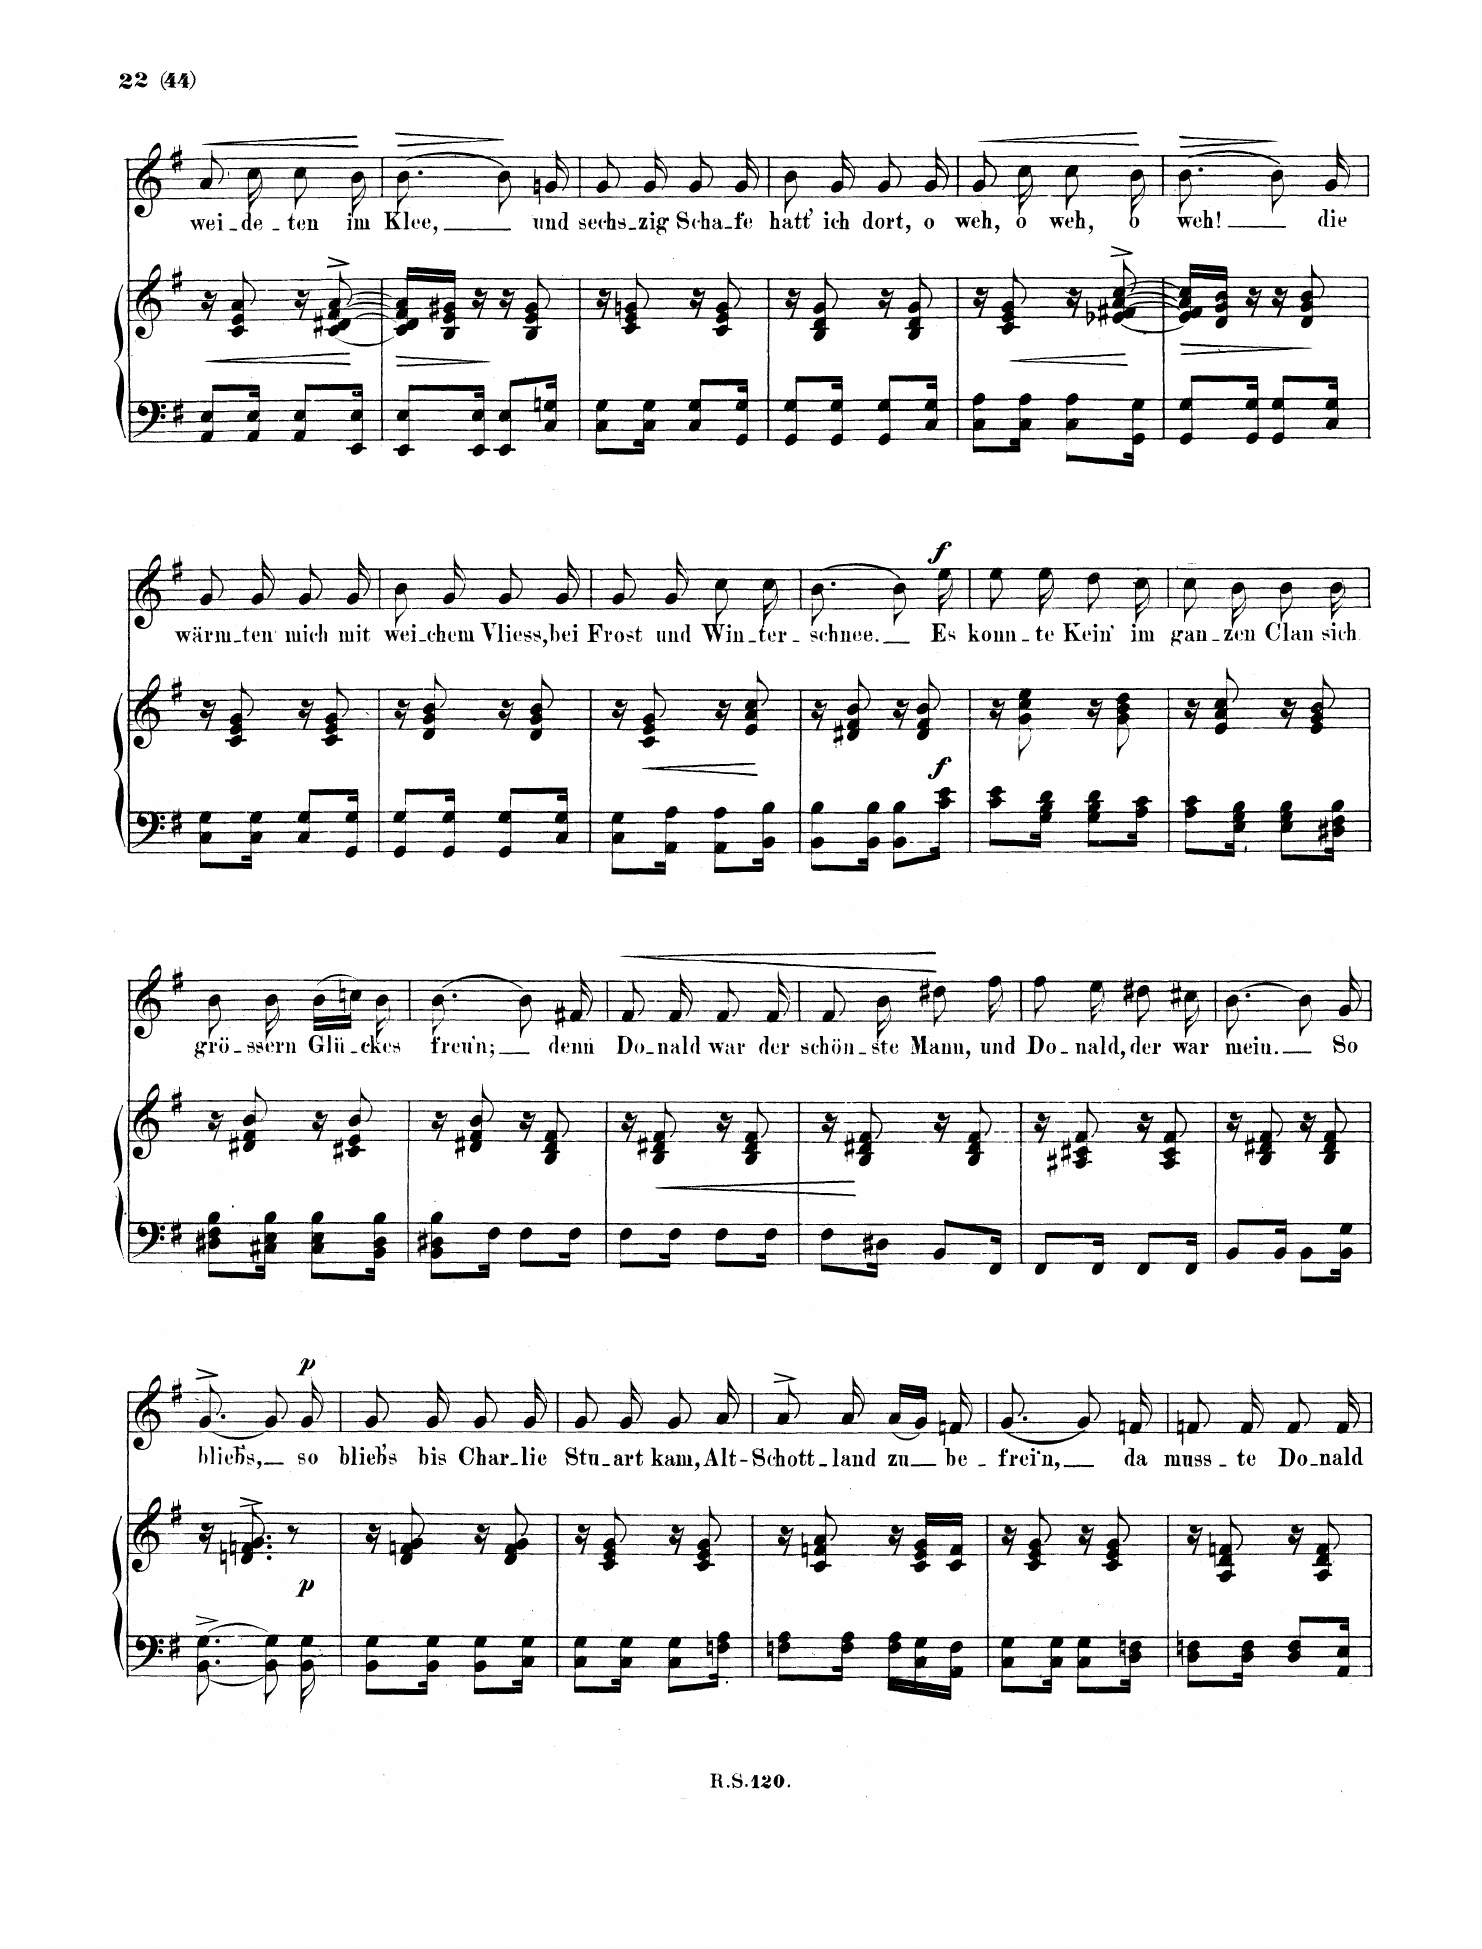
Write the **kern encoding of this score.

**kern	**kern	**dynam	**kern	**text	**dynam
*part2	*part2	*part2	*part1	*part1	*part1
*staff3	*staff2	*staff2/3	*staff1	*staff1	*staff1
*I"Piano	*	*	*I"Voice	*	*
*I'Pno	*	*	*	*	*
*clefF4	*clefG2	*	*clefG2	*	*
*k[f#]	*k[f#]	*	*k[f#]	*	*
*M6/16	*M6/16	*	*M6/16	*	*
=25	=25	=25	=25	=25	=25
!	!	!LO:HP:b	!	!	!LO:HP:b
8AA/ 8E/L	16r	<	8a/	wei-	<
.	8c/ 8e/ 8a/	.	.	.	.
16AA/ 16E/Jk	.	.	16cc\	-de-	.
8AA/ 8E/L	16r	.	8cc\	-ten	.
.	[8c/^> [8d#X/^> [>8f#/^> [8a/^>	.	.	.	.
16EE/ 16E/Jk	.	.	16b\	im	.
.	.	[	.	.	[
=26	=26	=26	=26	=26	=26
!	!	!LO:HP:b	!	!	!LO:HP:b
8EE/ 8E/L	16c/] 16d#/] 16f#/] 16a/]LL	>	[8.b\	Klee,	>
.	16B/ 16e/ 16g#X/JJ	.	.	.	.
16EE/ 16E/Jk	16r	.	.	.	.
8EE/ 8E/L	16r	]	8b\]	.	.
.	8B/ 8e/ 8g#/	.	.	.	.
16C/ 16Gn/Jk	.	.	16gn/	und	]
=27	=27	=27	=27	=27	=27
8C\ 8G\L	16r	.	8g/	sech-	.
.	8c/ 8e/ 8gn/	.	.	.	.
16C\ 16G\Jk	.	.	16g/	-zig	.
8C/ 8G/L	16r	.	8g/	Scha-	.
.	8c/ 8e/ 8g/	.	.	.	.
16GG/ 16G/Jk	.	.	16g/	-fe	.
=28	=28	=28	=28	=28	=28
8GG/ 8G/L	16r	.	8b\	hatt’	.
.	8B/ 8d/ 8g/	.	.	.	.
16GG/ 16G/Jk	.	.	16g/	ich	.
8GG/ 8G/L	16r	.	8g/	dort,	.
.	8B/ 8d/ 8g/	.	.	.	.
16C/ 16G/Jk	.	.	16g/	o	.
=29	=29	=29	=29	=29	=29
!	!	!	!	!	!LO:HP:b
8C\ 8A\L	16r	.	8g/	weh,	<
!	!	!LO:HP:b	!	!	!
.	8c/ 8e/ 8g/	<	.	.	.
16C\ 16A\Jk	.	.	16cc\	o	.
8C\ 8A\L	16r	.	8cc\	weh,	.
.	[8e-X/^> [8f#X/^> [>8a/^> [8cc/^>	.	.	.	.
16GG\ 16G\Jk	.	.	16b\	o	.
.	.	[	.	.	[
=30	=30	=30	=30	=30	=30
!	!	!LO:HP:b	!	!	!LO:HP:b
8GG/ 8G/L	16e-/] 16f#/] 16a/] 16cc/]LL	>	[8.b\	weh!	>
.	16d/ 16g/ 16b/JJ	.	.	.	.
16GG/ 16G/Jk	16r	.	.	.	.
8GG/ 8G/L	16r	.	8b\]	.	.
.	8d/ 8g/ 8b/	.	.	.	.
16C/ 16G/Jk	.	.	16g/	die	]
.	.	]	.	.	.
=31	=31	=31	=31	=31	=31
8C\ 8G\L	16r	.	8g/	wärm-	.
.	8c/ 8e/ 8g/	.	.	.	.
16C\ 16G\Jk	.	.	16g/	-ten	.
8C/ 8G/L	16r	.	8g/	mich	.
.	8c/ 8e/ 8g/	.	.	.	.
16GG/ 16G/Jk	.	.	16g/	mit	.
=32	=32	=32	=32	=32	=32
8GG/ 8G/L	16r	.	8b\	wei-	.
.	8d/ 8g/ 8b/	.	.	.	.
16GG/ 16G/Jk	.	.	16g/	-chem	.
8GG/ 8G/L	16r	.	8g/	Vliess,	.
.	8d/ 8g/ 8b/	.	.	.	.
16C/ 16G/Jk	.	.	16g/	bei	.
=33	=33	=33	=33	=33	=33
8C\ 8G\L	16r	.	8g/	Frost	.
!	!	!LO:HP:b	!	!	!
.	8c/ 8e/ 8g/	<	.	.	.
16AA\ 16A\Jk	.	.	16g/	und	.
8AA\ 8A\L	16r	.	8cc\	Win-	.
.	8e/ 8a/ 8cc/	.	.	.	.
16BB\ 16B\Jk	.	.	16cc\	-ter-	.
.	.	[	.	.	.
=34	=34	=34	=34	=34	=34
8BB\ 8B\L	16r	.	[8.b\	-schnee.	.
.	8d#X/ 8f#/ 8b/	.	.	.	.
16BB\ 16B\Jk	.	.	.	.	.
8BB\ 8B\L	16r	.	8b\]	.	.
.	8d#/ 8f#/ 8b/	.	.	.	.
!	!	!LO:DY:a=2	!	!	!LO:DY:a
16c\ 16e\Jk	.	f	16ee\	Es	f
=35	=35	=35	=35	=35	=35
8c\ 8e\L	16r	.	8ee\	konn-	.
.	8g\ 8cc\ 8ee\	.	.	.	.
16G\ 16B\ 16d\Jk	.	.	16ee\	-te	.
8G\ 8B\ 8d\L	16r	.	8dd\	Kein’	.
.	8g\ 8b\ 8dd\	.	.	.	.
16A\ 16c\Jk	.	.	16cc\	im	.
=36	=36	=36	=36	=36	=36
8A\ 8c\L	16r	.	8cc\	gan-	.
.	8e/ 8a/ 8cc/	.	.	.	.
16E\ 16G\ 16B\Jk	.	.	16b\	-zen	.
8E\ 8G\ 8B\L	16r	.	8b\	Clan	.
.	8e/ 8g/ 8b/	.	.	.	.
16D#X\ 16F#\ 16B\Jk	.	.	16b\	sich	.
=37	=37	=37	=37	=37	=37
8D#X\ 8F#\ 8B\L	16r	.	8b\	grö-	.
.	8d#X/ 8f#/ 8b/	.	.	.	.
16C#X\ 16E\ 16B\Jk	.	.	16b\	-ssern	.
8C#\ 8E\ 8B\L	16r	.	(16b\LL	Glü-	.
.	8c#X/ 8e/ 8b/	.	16ccn\JJ)	.	.
16BB\ 16D#\ 16B\Jk	.	.	16b\	-ckes	.
=38	=38	=38	=38	=38	=38
8BB\ 8D#X\ 8B\L	16r	.	[8.b\	freu’n;	.
.	8d#X/ 8f#/ 8b/	.	.	.	.
16F#\Jk	.	.	.	.	.
8F#\L	16r	.	8b\]	.	.
.	8B/ 8d#/ 8f#/	.	.	.	.
16F#\Jk	.	.	16f#X/	denn	.
=39	=39	=39	=39	=39	=39
!	!	!	!	!	!LO:HP:b
8F#\L	16r	.	8f#/	Do-	<
!	!	!LO:HP:b	!	!	!
.	8B/ 8d#X/ 8f#/	<	.	.	.
16F#\Jk	.	.	16f#/	-nald	.
8F#\L	16r	.	8f#/	war	.
.	8B/ 8d#/ 8f#/	.	.	.	.
16F#\Jk	.	.	16f#/	der	.
=40	=40	=40	=40	=40	=40
8F#\L	16r	.	8f#/	schön-	.
.	8B/ 8d#X/ 8f#/	[	.	.	.
16D#X\Jk	.	.	16b\	-ste	.
8BB/L	16r	.	8dd#X\	Mann,	[
.	8B/ 8d#/ 8f#/	.	.	.	.
16FF#/Jk	.	.	16ff#\	und	.
=41	=41	=41	=41	=41	=41
8FF#/L	16r	.	8ff#\	Do-	.
.	8A#X/ 8c#X/ 8f#/	.	.	.	.
16FF#/Jk	.	.	16ee\	-nald,	.
8FF#/L	16r	.	8dd#X\	der	.
.	8A#/ 8c#/ 8f#/	.	.	.	.
16BB/Jk	.	.	16cc#X\	war	.
=42	=42	=42	=42	=42	=42
8BB/L	16r	.	[8.b\	mein.	.
.	8B/ 8d#X/ 8f#/	.	.	.	.
16BB/Jk	.	.	.	.	.
8BB\L	16r	.	8b\]	.	.
.	8B/ 8d#/ 8f#/	.	.	.	.
16BB\ 16G\Jk	.	.	16g/	So	.
=43	=43	=43	=43	=43	=43
[8.BB\^ [8.G\^	16r	.	[<8.g^>/	blieb’s,	.
.	8.dn/^> 8.fn/^> 8.g/^>	.	.	.	.
8BB\] 8G\]	.	.	8g/]	.	.
.	8r	.	.	.	.
!	!	!LO:DY:a=2	!	!	!LO:DY:a
16BB\ 16G\	.	p	16g/	so	p
=44	=44	=44	=44	=44	=44
8BB\ 8G\L	16r	.	8g/	blieb’s	.
.	8d/ 8fn/ 8g/	.	.	.	.
16BB\ 16G\Jk	.	.	16g/	bis	.
8BB\ 8G\L	16r	.	8g/	Char-	.
.	8d/ 8f/ 8g/	.	.	.	.
16C\ 16G\Jk	.	.	16g/	-lie	.
=45	=45	=45	=45	=45	=45
8C\ 8G\L	16r	.	8g/	Stu-	.
.	8c/ 8e/ 8g/	.	.	.	.
16C\ 16G\Jk	.	.	16g/	-art	.
8C\ 8G\L	16r	.	8g/	kam,	.
.	8c/ 8e/ 8g/	.	.	.	.
16Fn\ 16A\Jk	.	.	16a/	Alt-	.
=46	=46	=46	=46	=46	=46
8Fn\ 8A\L	16r	.	8a^>/	-Schott-	.
.	8c/ 8fn/ 8a/	.	.	.	.
16F\ 16A\Jk	.	.	16a/	land	.
16F\ 16A\LL	16r	.	(16a/LL	zu	.
16C\ 16G\	16c/ 16e/ 16g/LL	.	16g/JJ)	.	.
16AA\ 16F\JJ	16c/ 16f/JJ	.	16fn/	be-	.
=47	=47	=47	=47	=47	=47
8C\ 8G\L	16r	.	[8.g/	-frei’n,	.
.	8c/ 8e/ 8g/	.	.	.	.
16C\ 16G\Jk	.	.	.	.	.
8C\ 8G\L	16r	.	8g/]	.	.
.	8c/ 8e/ 8g/	.	.	.	.
16D\ 16Fn\Jk	.	.	16fn/	da	.
=48	=48	=48	=48	=48	=48
8D\ 8Fn\L	16r	.	8fn/	muss-	.
.	8A/ 8d/ 8fn/	.	.	.	.
16D\ 16F\Jk	.	.	16f/	-te	.
8D/ 8F/L	16r	.	8f/	Do-	.
.	8A/ 8d/ 8f/	.	.	.	.
16AA/ 16E/Jk	.	.	16f/	-nald	.
=	=	=	=	=	=
*-	*-	*-	*-	*-	*-
